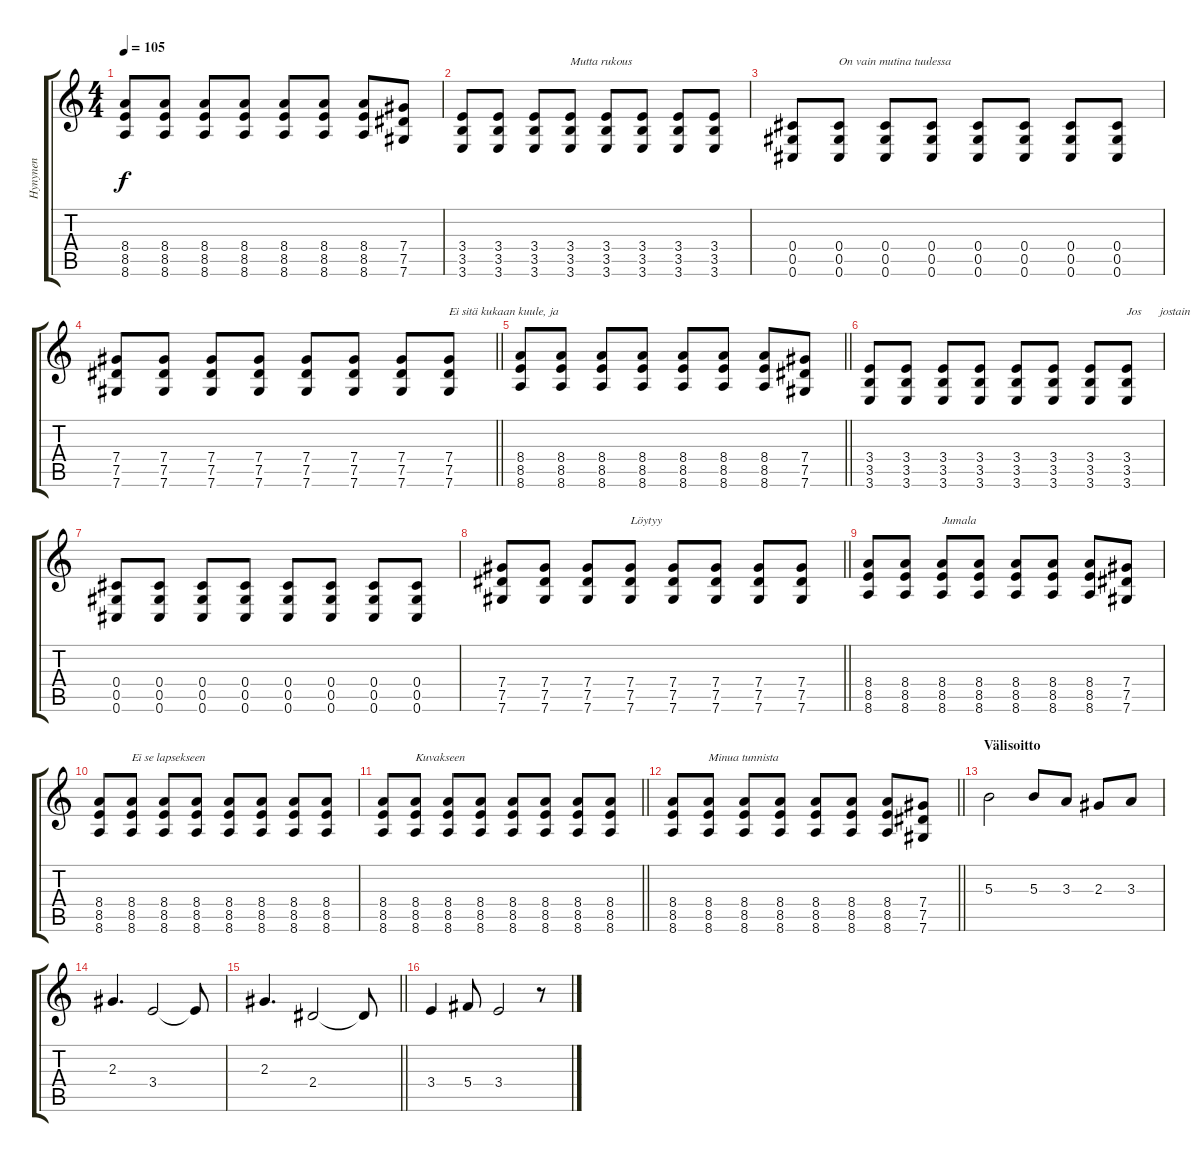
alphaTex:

\track ("Hynynen" "Hynynen") {instrument distortionguitar}
\staff {score tabs}
\tuning (Eb4 Bb3 Gb3 Db3 Ab2 Db2) {hide}
\ts (4 4)
\tempo 105
\clef g2
\ks c
(8.4 8.5 8.6).8{dy f} (8.4 8.5 8.6).8 (8.4 8.5 8.6).8 (8.4 8.5 8.6).8 (8.4 8.5 8.6).8 (8.4 8.5 8.6).8 (8.4 8.5 8.6).8 (7.4 7.5 7.6).8 |
(3.4 3.5 3.6).8 (3.4 3.5 3.6).8 (3.4 3.5 3.6).8 (3.4 3.5 3.6).8{txt "Mutta rukous"} (3.4 3.5 3.6).8 (3.4 3.5 3.6).8 (3.4 3.5 3.6).8 (3.4 3.5 3.6).8 |
(0.4 0.5 0.6).8 (0.4 0.5 0.6).8{txt "On vain mutina tuulessa"} (0.4 0.5 0.6).8 (0.4 0.5 0.6).8 (0.4 0.5 0.6).8 (0.4 0.5 0.6).8 (0.4 0.5 0.6).8 (0.4 0.5 0.6).8 |
\barLineRight lightlight
(7.4 7.5 7.6).8 (7.4 7.5 7.6).8 (7.4 7.5 7.6).8 (7.4 7.5 7.6).8 (7.4 7.5 7.6).8 (7.4 7.5 7.6).8 (7.4 7.5 7.6).8 (7.4 7.5 7.6).8{txt "Ei sitä kukaan kuule, ja"} |
\section ("" "")
\barLineRight lightlight
(8.4 8.5 8.6).8 (8.4 8.5 8.6).8 (8.4 8.5 8.6).8 (8.4 8.5 8.6).8 (8.4 8.5 8.6).8 (8.4 8.5 8.6).8 (8.4 8.5 8.6).8 (7.4 7.5 7.6).8 |
\section ("" "")
(3.4 3.5 3.6).8 (3.4 3.5 3.6).8 (3.4 3.5 3.6).8 (3.4 3.5 3.6).8 (3.4 3.5 3.6).8 (3.4 3.5 3.6).8 (3.4 3.5 3.6).8 (3.4 3.5 3.6).8{txt "Jos      jostain          joskus"} |
(0.4 0.5 0.6).8 (0.4 0.5 0.6).8 (0.4 0.5 0.6).8 (0.4 0.5 0.6).8 (0.4 0.5 0.6).8 (0.4 0.5 0.6).8 (0.4 0.5 0.6).8 (0.4 0.5 0.6).8 |
\barLineRight lightlight
(7.4 7.5 7.6).8 (7.4 7.5 7.6).8 (7.4 7.5 7.6).8 (7.4 7.5 7.6).8{txt "Löytyy                            "} (7.4 7.5 7.6).8 (7.4 7.5 7.6).8 (7.4 7.5 7.6).8 (7.4 7.5 7.6).8 |
(8.4 8.5 8.6).8 (8.4 8.5 8.6).8 (8.4 8.5 8.6).8{txt "Jumala"} (8.4 8.5 8.6).8 (8.4 8.5 8.6).8 (8.4 8.5 8.6).8 (8.4 8.5 8.6).8 (7.4 7.5 7.6).8 |
(8.4 8.5 8.6).8 (8.4 8.5 8.6).8{txt "Ei se lapsekseen"} (8.4 8.5 8.6).8 (8.4 8.5 8.6).8 (8.4 8.5 8.6).8 (8.4 8.5 8.6).8 (8.4 8.5 8.6).8 (8.4 8.5 8.6).8 |
\barLineRight lightlight
(8.4 8.5 8.6).8 (8.4 8.5 8.6).8{txt "Kuvakseen"} (8.4 8.5 8.6).8 (8.4 8.5 8.6).8 (8.4 8.5 8.6).8 (8.4 8.5 8.6).8 (8.4 8.5 8.6).8 (8.4 8.5 8.6).8 |
\section ("" "")
\barLineRight lightlight
(8.4 8.5 8.6).8 (8.4 8.5 8.6).8{txt "Minua tunnista"} (8.4 8.5 8.6).8 (8.4 8.5 8.6).8 (8.4 8.5 8.6).8 (8.4 8.5 8.6).8 (8.4 8.5 8.6).8 (7.4 7.5 7.6).8 |
\section ("" "Välisoitto")
5.3.2 5.3.8 3.3.8 2.3.8 3.3.8 |
2.3.4{d} 3.4.2 3.4{t}.8 |
\barLineRight lightlight
2.3.4{d} 2.4.2 2.4{t}.8 |
3.4.4 5.4.8 3.4.2 r.8
